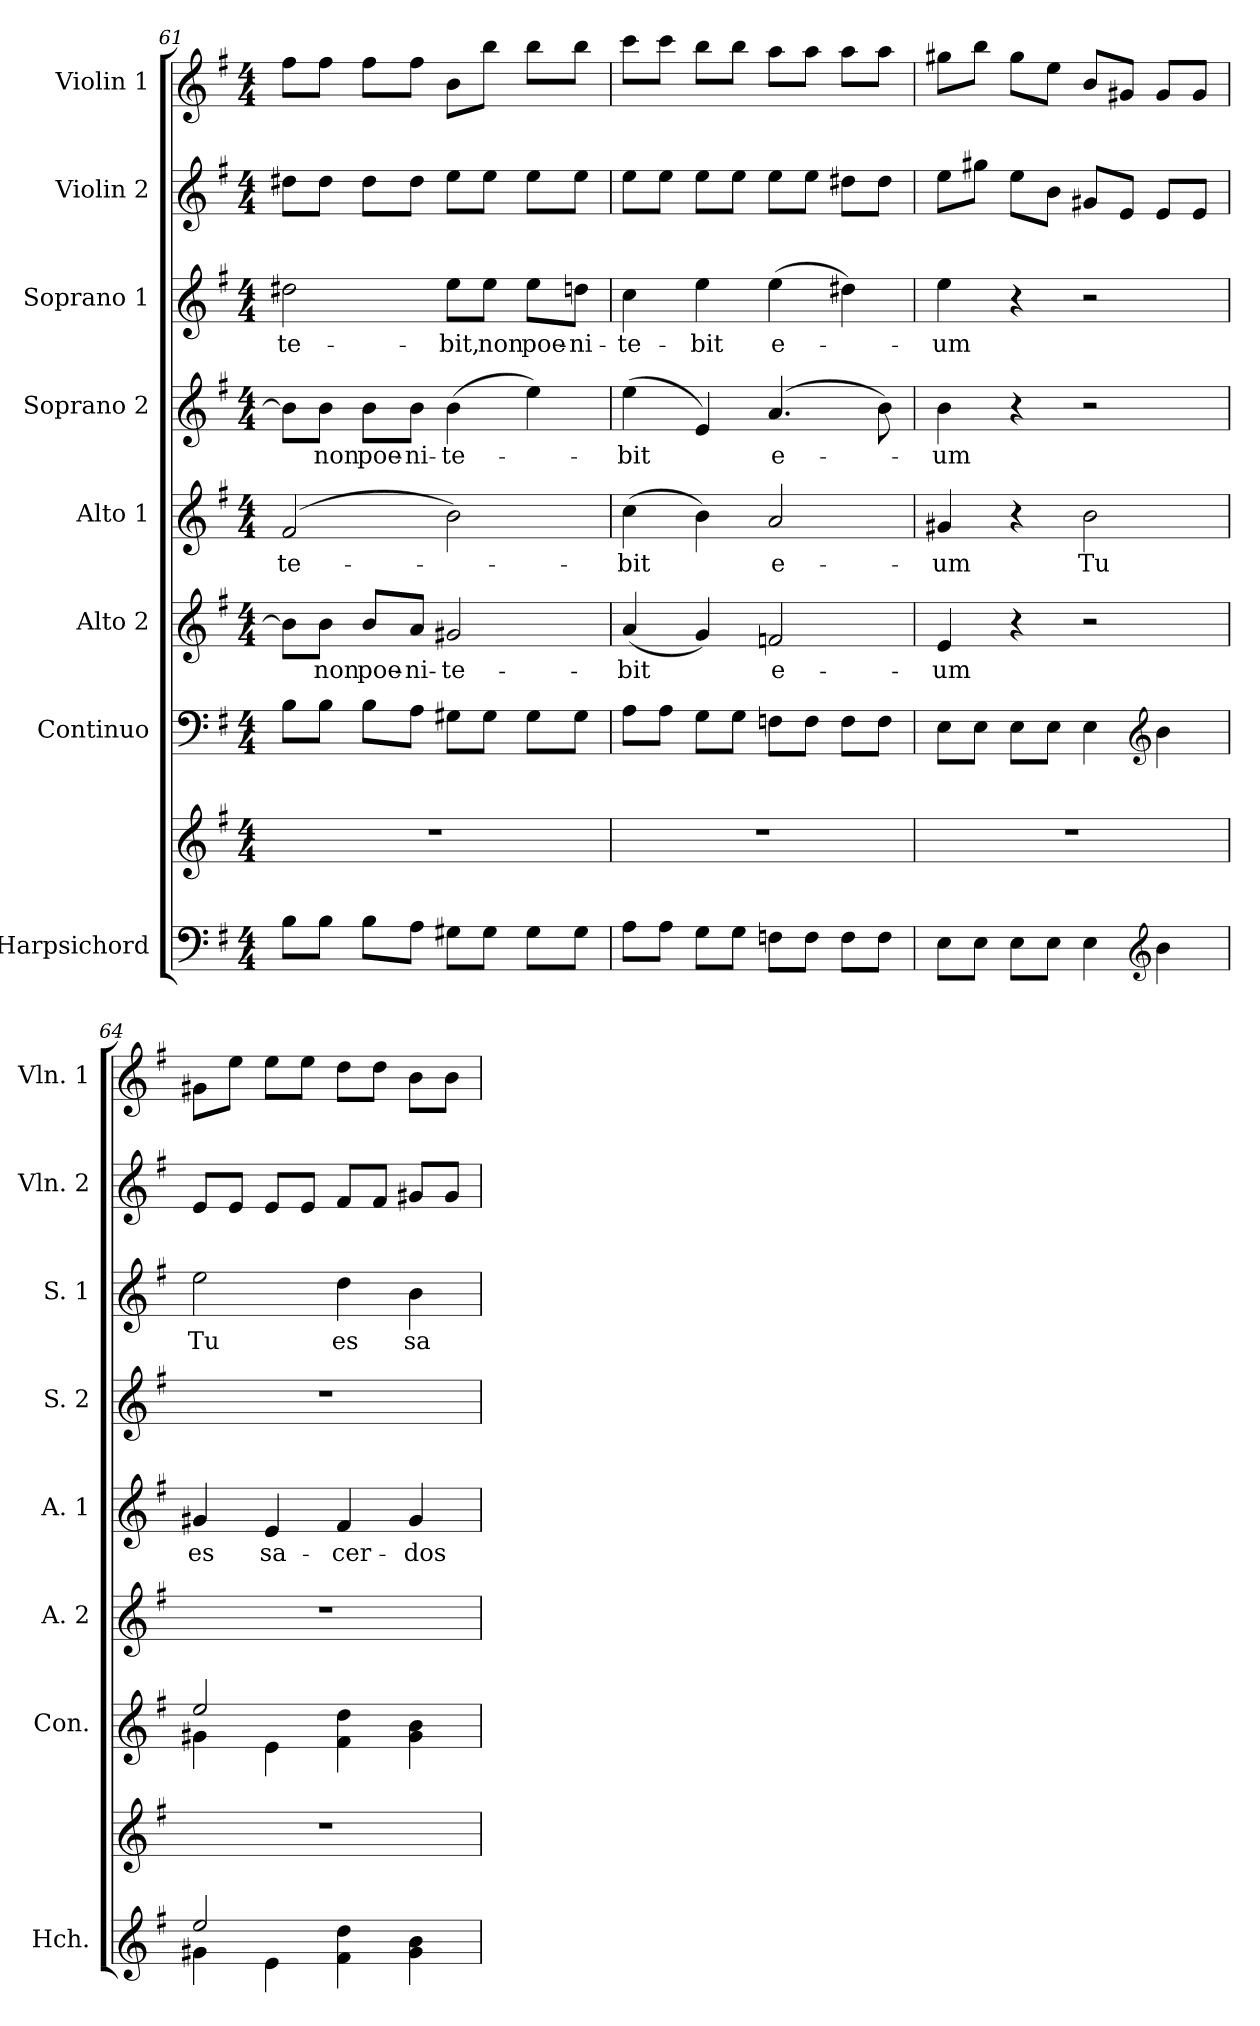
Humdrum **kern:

**kern	**kern	**kern	**kern	**text	**kern	**text	**kern	**text	**kern	**text	**kern	**kern
*part8	*part8	*part7	*part6	*part6	*part5	*part5	*part4	*part4	*part3	*part3	*part2	*part1
*staff9	*staff8	*staff7	*staff6	*staff6	*staff5	*staff5	*staff4	*staff4	*staff3	*staff3	*staff2	*staff1
*I"Harpsichord	*	*I"Continuo	*I"Alto 2	*	*I"Alto 1	*	*I"Soprano 2	*	*I"Soprano 1	*	*I"Violin 2	*I"Violin 1
*I'Hch.	*	*I'Con.	*I'A. 2	*	*I'A. 1	*	*I'S. 2	*	*I'S. 1	*	*I'Vln. 2	*I'Vln. 1
!!LO:PB:g=z
*clefF4	*clefG2	*clefF4	*clefG2	*	*clefG2	*	*clefG2	*	*clefG2	*	*clefG2	*clefG2
*k[f#]	*k[f#]	*k[f#]	*k[f#]	*	*k[f#]	*	*k[f#]	*	*k[f#]	*	*k[f#]	*k[f#]
*M4/4	*M4/4	*M4/4	*M4/4	*	*M4/4	*	*M4/4	*	*M4/4	*	*M4/4	*M4/4
=61	=61	=61	=61	=61	=61	=61	=61	=61	=61	=61	=61	=61
!	!	!	!	!	!	!LO:LY:b	!	!	!	!LO:LY:b	!	!
8B\L	1r	8B\L	8b\L]	.	(>2f#/	-te-	8b\L]	.	2dd#X\	-te-	8dd#X\L	8ff#\L
!	!	!	!	!LO:LY:b	!	!	!	!LO:LY:b	!	!	!	!
8B\J	.	8B\J	8b\J	non	.	.	8b\J	non	.	.	8dd#\J	8ff#\J
!	!	!	!	!LO:LY:b	!	!	!	!LO:LY:b	!	!	!	!
8B\L	.	8B\L	8b/L	poe-	.	.	8b\L	poe-	.	.	8dd#\L	8ff#\L
!	!	!	!	!LO:LY:b	!	!	!	!LO:LY:b	!	!	!	!
8A\J	.	8A\J	8a/J	-ni-	.	.	8b\J	-ni-	.	.	8dd#\J	8ff#\J
!	!	!	!	!LO:LY:b	!	!	!	!LO:LY:b	!	!LO:LY:b	!	!
8G#X\L	.	8G#X\L	2g#X/	-te-	2b\)	.	(>4b\	-te-	8ee\L	-bit,	8ee\L	8b\L
!	!	!	!	!	!	!	!	!	!	!LO:LY:b	!	!
8G#\J	.	8G#\J	.	.	.	.	.	.	8ee\J	non	8ee\J	8bb\J
!	!	!	!	!	!	!	!	!	!	!LO:LY:b	!	!
8G#\L	.	8G#\L	.	.	.	.	4ee\)	.	8ee\L	poe-	8ee\L	8bb\L
!	!	!	!	!	!	!	!	!	!	!LO:LY:b	!	!
8G#\J	.	8G#\J	.	.	.	.	.	.	8ddn\J	-ni-	8ee\J	8bb\J
=62	=62	=62	=62	=62	=62	=62	=62	=62	=62	=62	=62	=62
!	!	!	!	!LO:LY:b	!	!LO:LY:b	!	!LO:LY:b	!	!LO:LY:b	!	!
8A\L	1r	8A\L	(<4a/	-bit	(>4cc\	-bit	(>4ee\	-bit	4cc\	-te-	8ee\L	8ccc\L
8A\J	.	8A\J	.	.	.	.	.	.	.	.	8ee\J	8ccc\J
!	!	!	!	!	!	!	!	!	!	!LO:LY:b	!	!
8G\L	.	8G\L	4g/)	.	4b\)	.	4e/)	.	4ee\	-bit	8ee\L	8bb\L
8G\J	.	8G\J	.	.	.	.	.	.	.	.	8ee\J	8bb\J
!	!	!	!	!LO:LY:b	!	!LO:LY:b	!	!LO:LY:b	!	!LO:LY:b	!	!
8Fn\L	.	8Fn\L	2fn/	e-	2a/	e-	(>4.a/	e-	(>4ee\	e-	8ee\L	8aa\L
8F\J	.	8F\J	.	.	.	.	.	.	.	.	8ee\J	8aa\J
8F\L	.	8F\L	.	.	.	.	.	.	4dd#X\)	.	8dd#X\L	8aa\L
8F\J	.	8F\J	.	.	.	.	8b\)	.	.	.	8dd#\J	8aa\J
=63	=63	=63	=63	=63	=63	=63	=63	=63	=63	=63	=63	=63
!	!	!	!	!LO:LY:b	!	!LO:LY:b	!	!LO:LY:b	!	!LO:LY:b	!	!
8E\L	1r	8E\L	4e/	-um	4g#X/	-um	4b\	um	4ee\	um	8ee\L	8gg#X\L
8E\J	.	8E\J	.	.	.	.	.	.	.	.	8gg#X\J	8bb\J
8E\L	.	8E\L	4r	.	4r	.	4r	.	4r	.	8ee\L	8gg#\L
8E\J	.	8E\J	.	.	.	.	.	.	.	.	8b\J	8ee\J
!	!	!	!	!	!	!LO:LY:b	!	!	!	!	!	!
4E\	.	4E\	2r	.	2b\	Tu	2r	.	2r	.	8g#X/L	8b/L
.	.	.	.	.	.	.	.	.	.	.	8e/J	8g#X/J
*clefG2	*	*clefG2	*	*	*	*	*	*	*	*	*	*
4b\	.	4b\	.	.	.	.	.	.	.	.	8e/L	8g#/L
.	.	.	.	.	.	.	.	.	.	.	8e/J	8g#/J
!!LO:LB:g=z
=64	=64	=64	=64	=64	=64	=64	=64	=64	=64	=64	=64	=64
*^	*	*^	*	*	*	*	*	*	*	*	*	*
!	!	!	!	!	!	!	!	!LO:LY:b	!	!	!	!LO:LY:b	!	!
2ee/	4g#X\	1r	2ee/	4g#X\	1r	.	4g#X/	es	1r	.	2ee\	Tu	8e/L	8g#X\L
.	.	.	.	.	.	.	.	.	.	.	.	.	8e/J	8ee\J
!	!	!	!	!	!	!	!	!LO:LY:b	!	!	!	!	!	!
.	4e\	.	.	4e\	.	.	4e/	sa-	.	.	.	.	8e/L	8ee\L
.	.	.	.	.	.	.	.	.	.	.	.	.	8e/J	8ee\J
!	!	!	!	!	!	!	!	!LO:LY:b	!	!	!	!LO:LY:b	!	!
4ryy	4f#\ 4dd\	.	4ryy	4f#\ 4dd\	.	.	4f#/	-cer-	.	.	4dd\	es	8f#/L	8dd\L
.	.	.	.	.	.	.	.	.	.	.	.	.	8f#/J	8dd\J
!	!	!	!	!	!	!	!	!LO:LY:b	!	!	!	!LO:LY:b	!	!
4ryy	4g#\ 4b\	.	4ryy	4g#\ 4b\	.	.	4g#/	-dos	.	.	4b\	sa-	8g#X/L	8b\L
.	.	.	.	.	.	.	.	.	.	.	.	.	8g#/J	8b\J
*v	*v	*	*v	*v	*	*	*	*	*	*	*	*	*	*
=	=	=	=	=	=	=	=	=	=	=	=	=
*-	*-	*-	*-	*-	*-	*-	*-	*-	*-	*-	*-	*-
